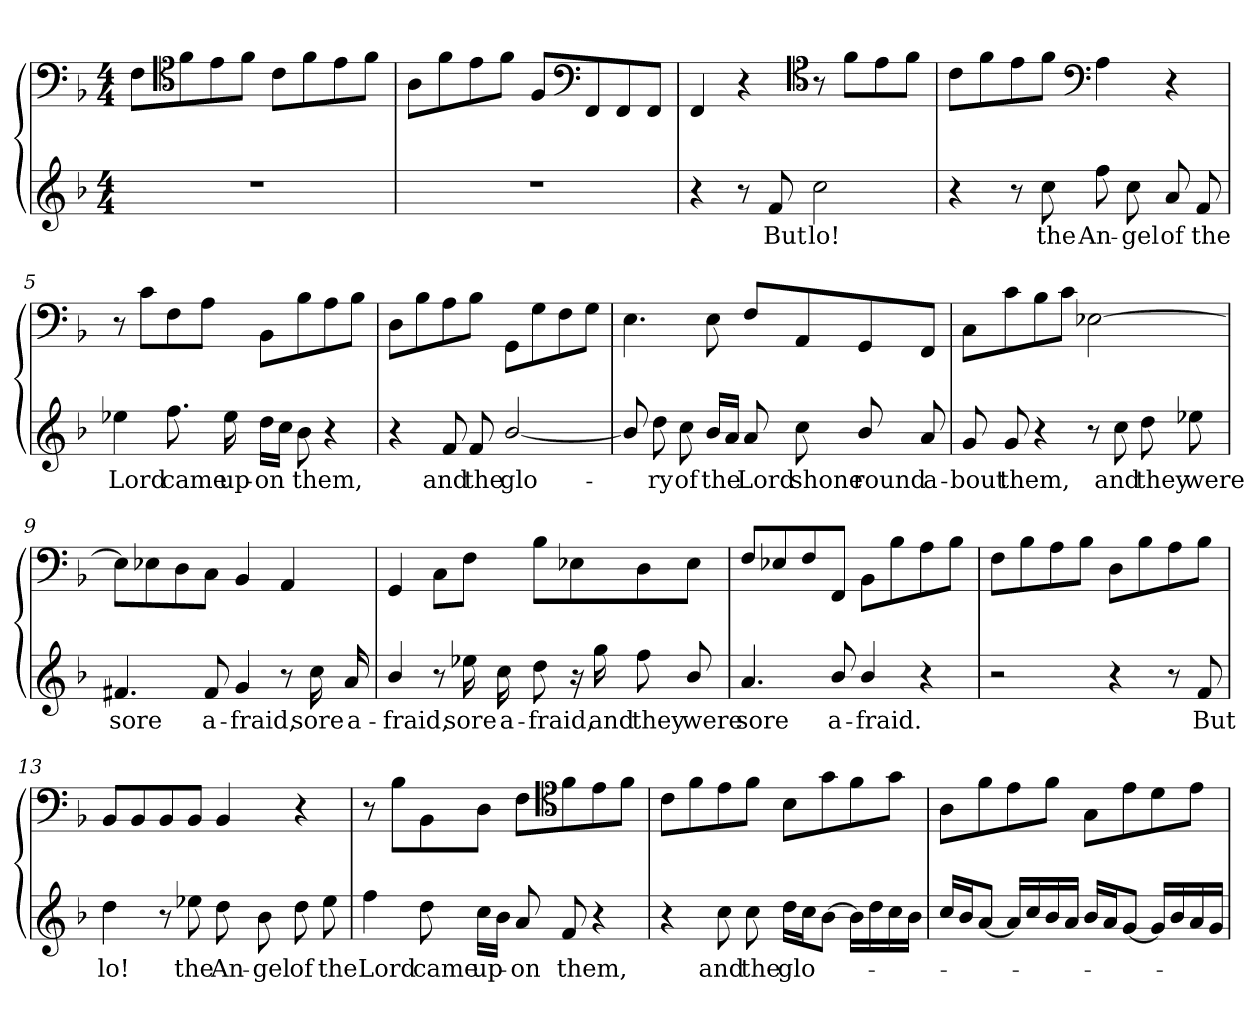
**kern	**text	**kern
*part1	*part1	*part1
*staff2	*staff2	*staff1
*clefG2	*	*clefF4
*k[b-]	*	*k[b-]
*F:	*	*F:
*M4/4	*	*M4/4
=1	=1	=1
1r	.	8F\L
*	*	*clefC4
.	.	8f\
.	.	8e\
.	.	8f\J
.	.	8c\L
.	.	8f\
.	.	8e\
.	.	8f\J
=2	=2	=2
1r	.	8A\L
.	.	8f\
.	.	8e\
.	.	8f\J
.	.	8F/L
*	*	*clefF4
.	.	8FF/
.	.	8FF/
.	.	8FF/J
=3	=3	=3
4r	.	4FF/
8r	.	4r
8f/	But	.
*	*	*clefC4
2cc\	lo!	8r
.	.	8f\L
.	.	8e\
.	.	8f\J
=4	=4	=4
4r	.	8c\L
.	.	8f\
8r	.	8e\
8cc\	the	8f\J
*	*	*clefF4
8ff\	An-	4A\
8cc\	-gel	.
8a/	of	4r
8f/	the	.
=5	=5	=5
4ee-X\	Lord	8r
.	.	8c\L
8.ff\	came	8F\
.	.	8A\J
16ee-\	up-	.
16dd\LL	-on	8BB-\L
16cc\JJ	.	.
8b-\	them,	8B-\
4r	.	8A\
.	.	8B-\J
=6	=6	=6
4r	.	8D\L
.	.	8B-\
8f/	and	8A\
8f/	the	8B-\J
[2b-/	glo-	8GG\L
.	.	8G\
.	.	8F\
.	.	8G\J
=7	=7	=7
8b-/]	.	4.E\
8dd\	-ry	.
8cc\	of	.
16b-/LL	the	8E\
16a/JJ	.	.
8a/	Lord	8F/L
8cc\	shone	8AA/
8b-/	round	8GG/
8a/	a-	8FF/J
=8	=8	=8
8g/	-bout	8C\L
8g/	them,	8c\
4r	.	8B-\
.	.	8c\J
8r	.	[2E-X\
8cc\	and	.
8dd\	they	.
8ee-X\	were	.
=9	=9	=9
4.f#X/	sore	8E-\L]
.	.	8E-X\
.	.	8D\
8f#/	a-	8C\J
4g/	-fraid,	4BB-/
8r	.	4AA/
16cc\	sore	.
16a/	a-	.
=10	=10	=10
4b-/	-fraid,	4GG/
8r	.	8C\L
16ee-X\	sore	8F\J
16cc\	a-	.
8dd\	-fraid,	8B-\L
16r	.	8E-X\
16gg\	and	.
8ff\	they	8D\
8b-/	were	8E-\J
=11	=11	=11
4.a/	sore	8F/L
.	.	8E-X/
.	.	8F/
8b-/	a-	8FF/J
4b-/	-fraid.	8BB-\L
.	.	8B-\
4r	.	8A\
.	.	8B-\J
=12	=12	=12
2r	.	8F\L
.	.	8B-\
.	.	8A\
.	.	8B-\J
4r	.	8D\L
.	.	8B-\
8r	.	8A\
8f/	But	8B-\J
=13	=13	=13
4dd\	lo!	8BB-/L
.	.	8BB-/
8r	.	8BB-/
8ee-X\	the	8BB-/J
8dd\	An-	4BB-/
8b-\	-gel	.
8dd\	of	4r
8ee-\	the	.
=14	=14	=14
4ff\	Lord	8r
.	.	8B-\L
8dd\	came	8BB-\
16cc\LL	up-	8D\J
16b-\JJ	.	.
8a/	-on	8F\L
*	*	*clefC4
8f/	them,	8f\
4r	.	8e\
.	.	8f\J
=15	=15	=15
4r	.	8c\L
.	.	8f\
8cc\	and	8e\
8cc\	the	8f\J
16dd\LL	glo-	8B-\L
16cc\J	.	.
[8b-\J	.	8g\
16b-\LL]	.	8f\
16dd\	.	.
16cc\	.	8g\J
16b-\JJ	.	.
=16	=16	=16
16cc/LL	.	8A\L
16b-/J	.	.
[8a/J	.	8f\
16a/LL]	.	8e\
16cc/	.	.
16b-/	.	8f\J
16a/JJ	.	.
16b-/LL	.	8G\L
16a/J	.	.
[8g/J	.	8e\
16g/LL]	.	8d\
16b-/	.	.
16a/	.	8e\J
16g/JJ	.	.
=	=	=
*-	*-	*-
